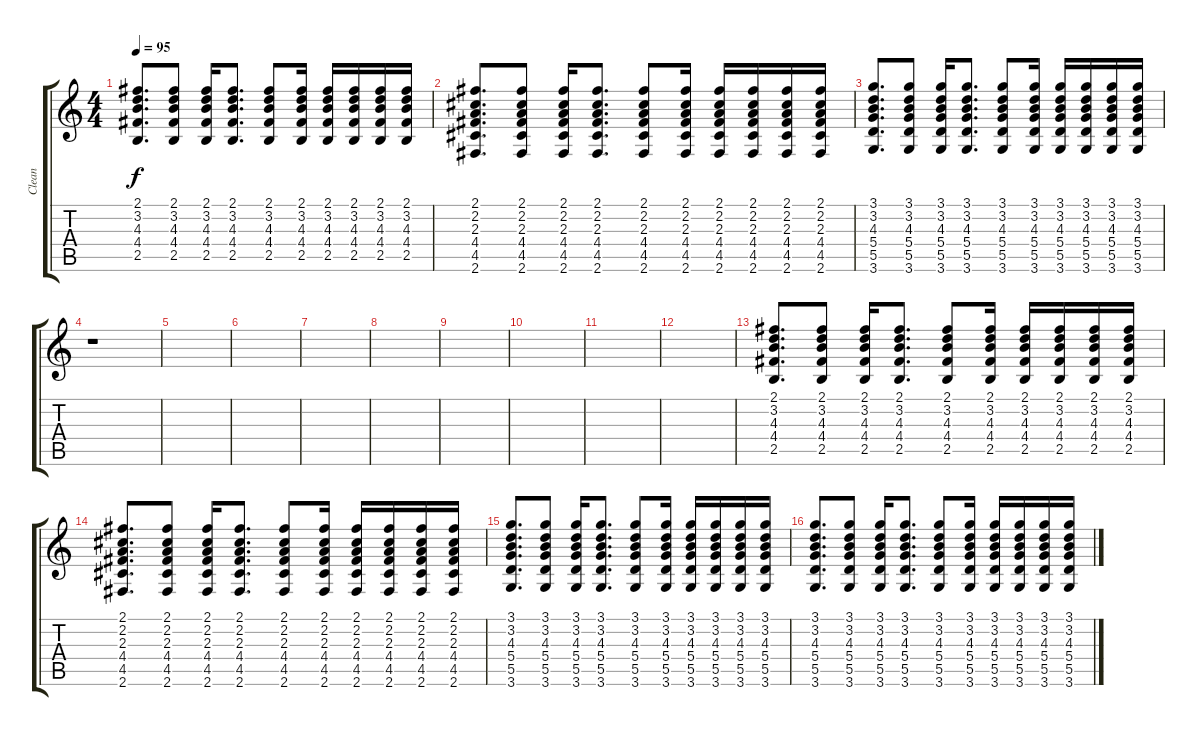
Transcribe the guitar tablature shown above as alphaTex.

\track ("Clean" "Clean") {instrument acousticguitarsteel}
\staff {score tabs}
\tuning (E4 B3 G3 D3 A2 E2) {hide}
\ts (4 4)
\tempo 95
\clef g2
\ks c
(2.1 3.2 4.3 4.4 2.5).8{d dy f} (2.1 3.2 4.3 4.4 2.5).8 (2.1 3.2 4.3 4.4 2.5).16 (2.1 3.2 4.3 4.4 2.5).8{d} (2.1 3.2 4.3 4.4 2.5).8 (2.1 3.2 4.3 4.4 2.5).16 (2.1 3.2 4.3 4.4 2.5).16 (2.1 3.2 4.3 4.4 2.5).16 (2.1 3.2 4.3 4.4 2.5).16 (2.1 3.2 4.3 4.4 2.5).16 |
(2.1 2.2 2.3 4.4 4.5 2.6).8{d} (2.1 2.2 2.3 4.4 4.5 2.6).8 (2.1 2.2 2.3 4.4 4.5 2.6).16 (2.1 2.2 2.3 4.4 4.5 2.6).8{d} (2.1 2.2 2.3 4.4 4.5 2.6).8 (2.1 2.2 2.3 4.4 4.5 2.6).16 (2.1 2.2 2.3 4.4 4.5 2.6).16 (2.1 2.2 2.3 4.4 4.5 2.6).16 (2.1 2.2 2.3 4.4 4.5 2.6).16 (2.1 2.2 2.3 4.4 4.5 2.6).16 |
(3.1 3.2 4.3 5.4 5.5 3.6).8{d} (3.1 3.2 4.3 5.4 5.5 3.6).8 (3.1 3.2 4.3 5.4 5.5 3.6).16 (3.1 3.2 4.3 5.4 5.5 3.6).8{d} (3.1 3.2 4.3 5.4 5.5 3.6).8 (3.1 3.2 4.3 5.4 5.5 3.6).16 (3.1 3.2 4.3 5.4 5.5 3.6).16 (3.1 3.2 4.3 5.4 5.5 3.6).16 (3.1 3.2 4.3 5.4 5.5 3.6).16 (3.1 3.2 4.3 5.4 5.5 3.6).16 |
r.1 |
|
|
|
|
|
|
|
|
(2.1 3.2 4.3 4.4 2.5).8{d volume 10} (2.1 3.2 4.3 4.4 2.5).8 (2.1 3.2 4.3 4.4 2.5).16 (2.1 3.2 4.3 4.4 2.5).8{d} (2.1 3.2 4.3 4.4 2.5).8 (2.1 3.2 4.3 4.4 2.5).16 (2.1 3.2 4.3 4.4 2.5).16 (2.1 3.2 4.3 4.4 2.5).16 (2.1 3.2 4.3 4.4 2.5).16 (2.1 3.2 4.3 4.4 2.5).16 |
(2.1 2.2 2.3 4.4 4.5 2.6).8{d} (2.1 2.2 2.3 4.4 4.5 2.6).8 (2.1 2.2 2.3 4.4 4.5 2.6).16 (2.1 2.2 2.3 4.4 4.5 2.6).8{d} (2.1 2.2 2.3 4.4 4.5 2.6).8 (2.1 2.2 2.3 4.4 4.5 2.6).16 (2.1 2.2 2.3 4.4 4.5 2.6).16 (2.1 2.2 2.3 4.4 4.5 2.6).16 (2.1 2.2 2.3 4.4 4.5 2.6).16 (2.1 2.2 2.3 4.4 4.5 2.6).16 |
(3.1 3.2 4.3 5.4 5.5 3.6).8{d} (3.1 3.2 4.3 5.4 5.5 3.6).8 (3.1 3.2 4.3 5.4 5.5 3.6).16 (3.1 3.2 4.3 5.4 5.5 3.6).8{d} (3.1 3.2 4.3 5.4 5.5 3.6).8 (3.1 3.2 4.3 5.4 5.5 3.6).16 (3.1 3.2 4.3 5.4 5.5 3.6).16 (3.1 3.2 4.3 5.4 5.5 3.6).16 (3.1 3.2 4.3 5.4 5.5 3.6).16 (3.1 3.2 4.3 5.4 5.5 3.6).16 |
(3.1 3.2 4.3 5.4 5.5 3.6).8{d} (3.1 3.2 4.3 5.4 5.5 3.6).8 (3.1 3.2 4.3 5.4 5.5 3.6).16 (3.1 3.2 4.3 5.4 5.5 3.6).8{d} (3.1 3.2 4.3 5.4 5.5 3.6).8 (3.1 3.2 4.3 5.4 5.5 3.6).16 (3.1 3.2 4.3 5.4 5.5 3.6).16 (3.1 3.2 4.3 5.4 5.5 3.6).16 (3.1 3.2 4.3 5.4 5.5 3.6).16 (3.1 3.2 4.3 5.4 5.5 3.6).16
